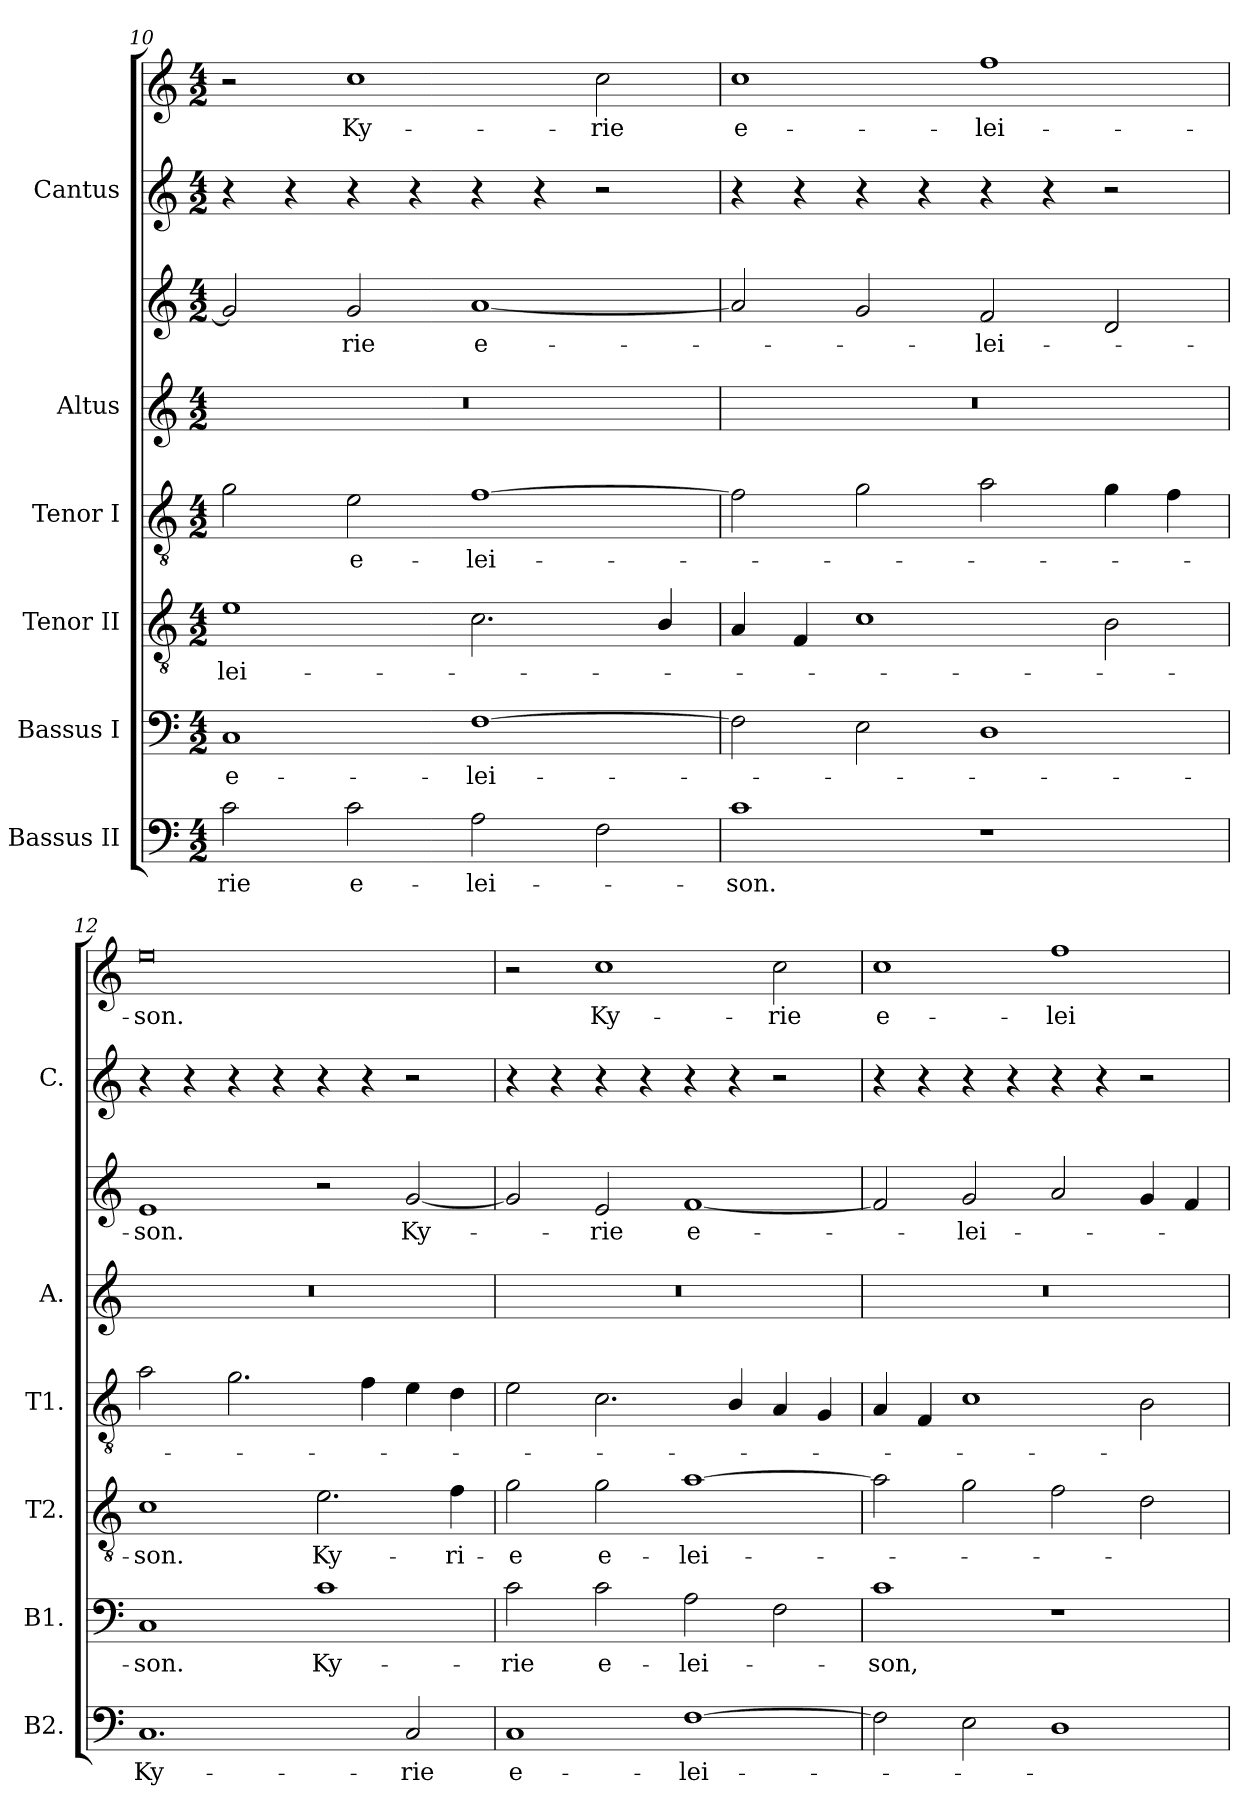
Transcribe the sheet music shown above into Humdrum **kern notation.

**kern	**text	**kern	**text	**kern	**text	**kern	**text	**kern	**kern	**text	**kern	**kern	**text
*part6	*part6	*part5	*part5	*part4	*part4	*part3	*part3	*part2	*part2	*part2	*part1	*part1	*part1
*staff8	*staff8	*staff7	*staff7	*staff6	*staff6	*staff5	*staff5	*staff4	*staff3	*staff3	*staff2	*staff1	*staff1
*I"Bassus II	*	*I"Bassus I	*	*I"Tenor II	*	*I"Tenor I	*	*I"Altus	*	*	*I"Cantus	*	*
*I'B2.	*	*I'B1.	*	*I'T2.	*	*I'T1.	*	*I'A.	*	*	*I'C.	*	*
*clefF4	*	*clefF4	*	*clefGv2	*	*clefGv2	*	*clefG2	*clefG2	*	*clefG2	*clefG2	*
*	*	*	*	*ITrd7c12	*	*ITrd7c12	*	*	*	*	*	*	*
*k[]	*	*k[]	*	*k[]	*	*k[]	*	*k[]	*k[]	*	*k[]	*k[]	*
*C:	*	*C:	*	*C:	*	*C:	*	*C:	*C:	*	*C:	*C:	*
*M4/2	*	*M4/2	*	*M4/2	*	*M4/2	*	*M4/2	*M4/2	*	*M4/2	*M4/2	*
=10	=10	=10	=10	=10	=10	=10	=10	=10	=10	=10	=10	=10	=10
!	!LO:LY:b:color=#000000	!	!	!	!	!	!	!	!	!	!	!	!
!	!	!	!LO:LY:b:color=#000000	!	!	!	!	!	!	!	!	!	!
!	!	!	!	!	!LO:LY:b:color=#000000	!	!	!LO:N:vis=1	!	!	!	!	!
2ci\	-rie	1Ci	e-	1Ei	-lei-	2Gi\	.	0r	2gi/]	.	4r	2r	.
.	.	.	.	.	.	.	.	.	.	.	4r	.	.
!	!LO:LY:b:color=#000000	!	!	!	!	!	!	!	!	!	!	!	!
!	!	!	!	!	!	!	!LO:LY:b:color=#000000	!	!	!	!	!	!
!	!	!	!	!	!	!	!	!	!	!LO:LY:b:color=#000000	!	!	!
!	!	!	!	!	!	!	!	!	!	!	!	!	!LO:LY:b:color=#000000
2ci\	e-	.	.	.	.	2Ei\	e-	.	2gi/	-rie	4r	1cci	Ky-
.	.	.	.	.	.	.	.	.	.	.	4r	.	.
!	!LO:LY:b:color=#000000	!	!	!	!	!	!	!	!	!	!	!	!
!	!	!	!LO:LY:b:color=#000000	!	!	!	!	!	!	!	!	!	!
!	!	!	!	!	!	!	!LO:LY:b:color=#000000	!	!	!	!	!	!
!	!	!	!	!	!	!	!	!	!	!LO:LY:b:color=#000000	!	!	!
2Ai\	-lei-	[1Fi	-lei-	2.Ci\	.	[1Fi	-lei-	.	[1ai	e-	4r	.	.
.	.	.	.	.	.	.	.	.	.	.	4r	.	.
!	!	!	!	!	!	!	!	!	!	!	!	!	!LO:LY:b:color=#000000
2Fi\	.	.	.	.	.	.	.	.	.	.	2r	2cci\	-rie
.	.	.	.	4BBi/	.	.	.	.	.	.	.	.	.
=11	=11	=11	=11	=11	=11	=11	=11	=11	=11	=11	=11	=11	=11
!	!LO:LY:b:color=#000000	!	!	!	!	!	!	!LO:N:vis=1	!	!	!	!	!
!	!	!	!	!	!	!	!	!	!	!	!	!	!LO:LY:b:color=#000000
1ci	-son.	2Fi\]	.	4AAi/	.	2Fi\]	.	0r	2ai/]	.	4r	1cci	e-
.	.	.	.	4FFi/	.	.	.	.	.	.	4r	.	.
.	.	2Ei\	.	1Ci	.	2Gi\	.	.	2gi/	.	4r	.	.
.	.	.	.	.	.	.	.	.	.	.	4r	.	.
!	!	!	!	!	!	!	!	!	!	!LO:LY:b:color=#000000	!	!	!
!	!	!	!	!	!	!	!	!	!	!	!	!	!LO:LY:b:color=#000000
1r	.	1Di	.	.	.	2Ai\	.	.	2fi/	-lei-	4r	1ffi	-lei-
.	.	.	.	.	.	.	.	.	.	.	4r	.	.
.	.	.	.	2BBi\	.	4Gi\	.	.	2di/	.	2r	.	.
.	.	.	.	.	.	4Fi\	.	.	.	.	.	.	.
=12	=12	=12	=12	=12	=12	=12	=12	=12	=12	=12	=12	=12	=12
!	!LO:LY:b:color=#000000	!	!	!	!	!	!	!	!	!	!	!	!
!	!	!	!LO:LY:b:color=#000000	!	!	!	!	!	!	!	!	!	!
!	!	!	!	!	!LO:LY:b:color=#000000	!	!	!LO:N:vis=1	!	!	!	!	!
!	!	!	!	!	!	!	!	!	!	!LO:LY:b:color=#000000	!	!	!
!	!	!	!	!	!	!	!	!	!	!	!	!	!LO:LY:b:color=#000000
1.Ci	Ky-	1Ci	-son.	1Ci	-son.	2Ai\	.	0r	1ei	-son.	4r	0eei	-son.
.	.	.	.	.	.	.	.	.	.	.	4r	.	.
.	.	.	.	.	.	2.Gi\	.	.	.	.	4r	.	.
.	.	.	.	.	.	.	.	.	.	.	4r	.	.
!	!	!	!LO:LY:b:color=#000000	!	!	!	!	!	!	!	!	!	!
!	!	!	!	!	!LO:LY:b:color=#000000	!	!	!	!	!	!	!	!
.	.	1ci	Ky-	2.Ei\	Ky-	.	.	.	2r	.	4r	.	.
.	.	.	.	.	.	4Fi\	.	.	.	.	4r	.	.
!	!LO:LY:b:color=#000000	!	!	!	!	!	!	!	!	!	!	!	!
!	!	!	!	!	!	!	!	!	!	!LO:LY:b:color=#000000	!	!	!
2Ci/	-rie	.	.	.	.	4Ei\	.	.	[2gi/	Ky-	2r	.	.
!	!	!	!	!	!LO:LY:b:color=#000000	!	!	!	!	!	!	!	!
.	.	.	.	4Fi\	-ri-	4Di\	.	.	.	.	.	.	.
!!LO:PB:g=z
=13	=13	=13	=13	=13	=13	=13	=13	=13	=13	=13	=13	=13	=13
!	!LO:LY:b:color=#000000	!	!	!	!	!	!	!	!	!	!	!	!
!	!	!	!LO:LY:b:color=#000000	!	!	!	!	!	!	!	!	!	!
!	!	!	!	!	!LO:LY:b:color=#000000	!	!	!LO:N:vis=1	!	!	!	!	!
1Ci	e-	2ci\	-rie	2Gi\	-e	2Ei\	.	0r	2gi/]	.	4r	2r	.
.	.	.	.	.	.	.	.	.	.	.	4r	.	.
!	!	!	!LO:LY:b:color=#000000	!	!	!	!	!	!	!	!	!	!
!	!	!	!	!	!LO:LY:b:color=#000000	!	!	!	!	!	!	!	!
!	!	!	!	!	!	!	!	!	!	!LO:LY:b:color=#000000	!	!	!
!	!	!	!	!	!	!	!	!	!	!	!	!	!LO:LY:b:color=#000000
.	.	2ci\	e-	2Gi\	e-	2.Ci\	.	.	2ei/	-rie	4r	1cci	Ky-
.	.	.	.	.	.	.	.	.	.	.	4r	.	.
!	!LO:LY:b:color=#000000	!	!	!	!	!	!	!	!	!	!	!	!
!	!	!	!LO:LY:b:color=#000000	!	!	!	!	!	!	!	!	!	!
!	!	!	!	!	!LO:LY:b:color=#000000	!	!	!	!	!	!	!	!
!	!	!	!	!	!	!	!	!	!	!LO:LY:b:color=#000000	!	!	!
[1Fi	-lei-	2Ai\	-lei-	[1Ai	-lei-	.	.	.	[1fi	e-	4r	.	.
.	.	.	.	.	.	4BBi/	.	.	.	.	4r	.	.
!	!	!	!	!	!	!	!	!	!	!	!	!	!LO:LY:b:color=#000000
.	.	2Fi\	.	.	.	4AAi/	.	.	.	.	2r	2cci\	-rie
.	.	.	.	.	.	4GGi/	.	.	.	.	.	.	.
=14	=14	=14	=14	=14	=14	=14	=14	=14	=14	=14	=14	=14	=14
!	!	!	!LO:LY:b:color=#000000	!	!	!	!	!LO:N:vis=1	!	!	!	!	!
!	!	!	!	!	!	!	!	!	!	!	!	!	!LO:LY:b:color=#000000
2Fi\]	.	1ci	-son,	2Ai\]	.	4AAi/	.	0r	2fi/]	.	4r	1cci	e-
.	.	.	.	.	.	4FFi/	.	.	.	.	4r	.	.
!	!	!	!	!	!	!	!	!	!	!LO:LY:b:color=#000000	!	!	!
2Ei\	.	.	.	2Gi\	.	1Ci	.	.	2gi/	-lei-	4r	.	.
.	.	.	.	.	.	.	.	.	.	.	4r	.	.
!	!	!	!	!	!	!	!	!	!	!	!	!	!LO:LY:b:color=#000000
1Di	.	1r	.	2Fi\	.	.	.	.	2ai/	.	4r	1ffi	-lei-
.	.	.	.	.	.	.	.	.	.	.	4r	.	.
.	.	.	.	2Di\	.	2BBi\	.	.	4gi/	.	2r	.	.
.	.	.	.	.	.	.	.	.	4fi/	.	.	.	.
=	=	=	=	=	=	=	=	=	=	=	=	=	=
*-	*-	*-	*-	*-	*-	*-	*-	*-	*-	*-	*-	*-	*-
